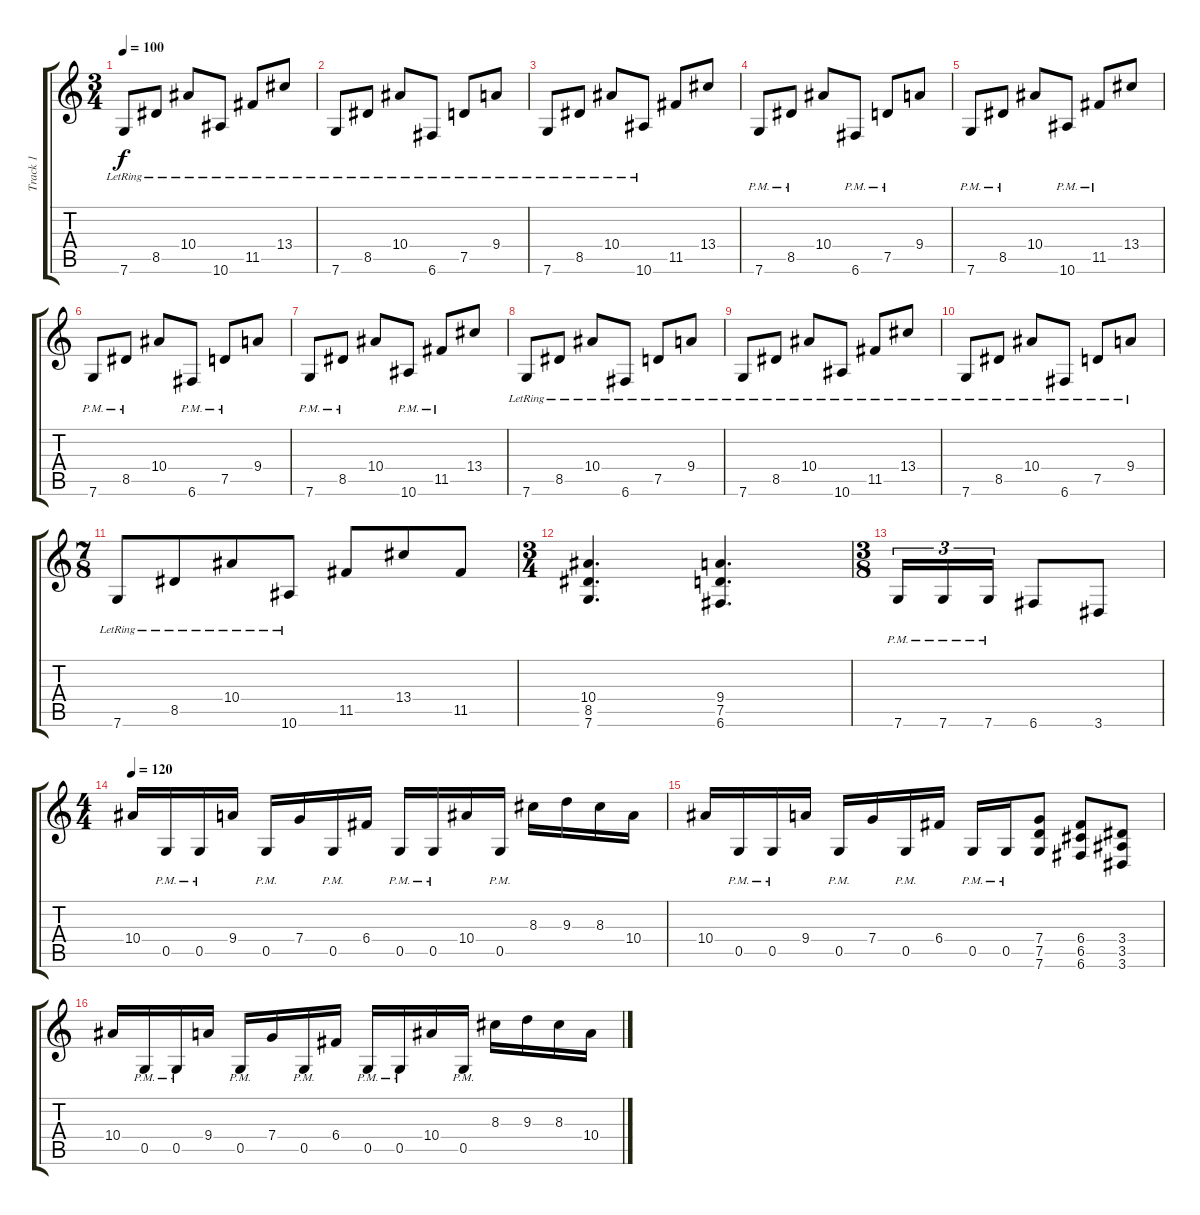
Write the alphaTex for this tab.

\track ("Track 1" "Track 1") {instrument distortionguitar}
\staff {score tabs}
\tuning (D4 A3 F3 C3 G2 C2) {hide}
\ts (3 4)
\tempo 100
\clef g2
\ks c
7.6{lr}.8{dy f} 8.5{lr}.8 10.4{lr}.8 10.6{lr}.8 11.5{lr}.8 13.4{lr}.8 |
7.6{lr}.8 8.5{lr}.8 10.4{lr}.8 6.6{lr}.8 7.5{lr}.8 9.4{lr}.8 |
7.6{lr}.8 8.5{lr}.8 10.4{lr}.8 10.6{lr}.8 11.5.8 13.4.8 |
7.6{pm}.8 8.5{pm}.8 10.4.8 6.6{pm}.8 7.5{pm}.8 9.4.8 |
7.6{pm}.8 8.5{pm}.8 10.4.8 10.6{pm}.8 11.5{pm}.8 13.4.8 |
7.6{pm}.8 8.5{pm}.8 10.4.8 6.6{pm}.8 7.5{pm}.8 9.4.8 |
7.6{pm}.8 8.5{pm}.8 10.4.8 10.6{pm}.8 11.5{pm}.8 13.4.8 |
7.6{lr}.8 8.5{lr}.8 10.4{lr}.8 6.6{lr}.8 7.5{lr}.8 9.4{lr}.8 |
7.6{lr}.8 8.5{lr}.8 10.4{lr}.8 10.6{lr}.8 11.5{lr}.8 13.4{lr}.8 |
7.6{lr}.8 8.5{lr}.8 10.4{lr}.8 6.6{lr}.8 7.5{lr}.8 9.4{lr}.8 |
\ts (7 8)
7.6{lr}.8 8.5{lr}.8 10.4{lr}.8 10.6{lr}.8 11.5.8 13.4.8 11.5.8 |
\ts (3 4)
(10.4 8.5 7.6).4{d} (9.4 7.5 6.6).4{d} |
\ts (3 8)
7.6{pm}.16{tu (3 2)} 7.6{pm}.16{tu (3 2)} 7.6{pm}.16{tu (3 2)} 6.6.8 3.6.8 |
\ts (4 4)
\tempo 120
10.4.16 0.5{pm}.16 0.5{pm}.16 9.4.16 0.5{pm}.16 7.4.16 0.5{pm}.16 6.4.16 0.5{pm}.16 0.5{pm}.16 10.4.16 0.5{pm}.16 8.3.16 9.3.16 8.3.16 10.4.16 |
10.4.16 0.5{pm}.16 0.5{pm}.16 9.4.16 0.5{pm}.16 7.4.16 0.5{pm}.16 6.4.16 0.5{pm}.16 0.5{pm}.16 (7.4 7.5 7.6).8 (6.4 6.5 6.6).8 (3.4 3.5 3.6).8 |
10.4.16 0.5{pm}.16 0.5{pm}.16 9.4.16 0.5{pm}.16 7.4.16 0.5{pm}.16 6.4.16 0.5{pm}.16 0.5{pm}.16 10.4.16 0.5{pm}.16 8.3.16 9.3.16 8.3.16 10.4.16
